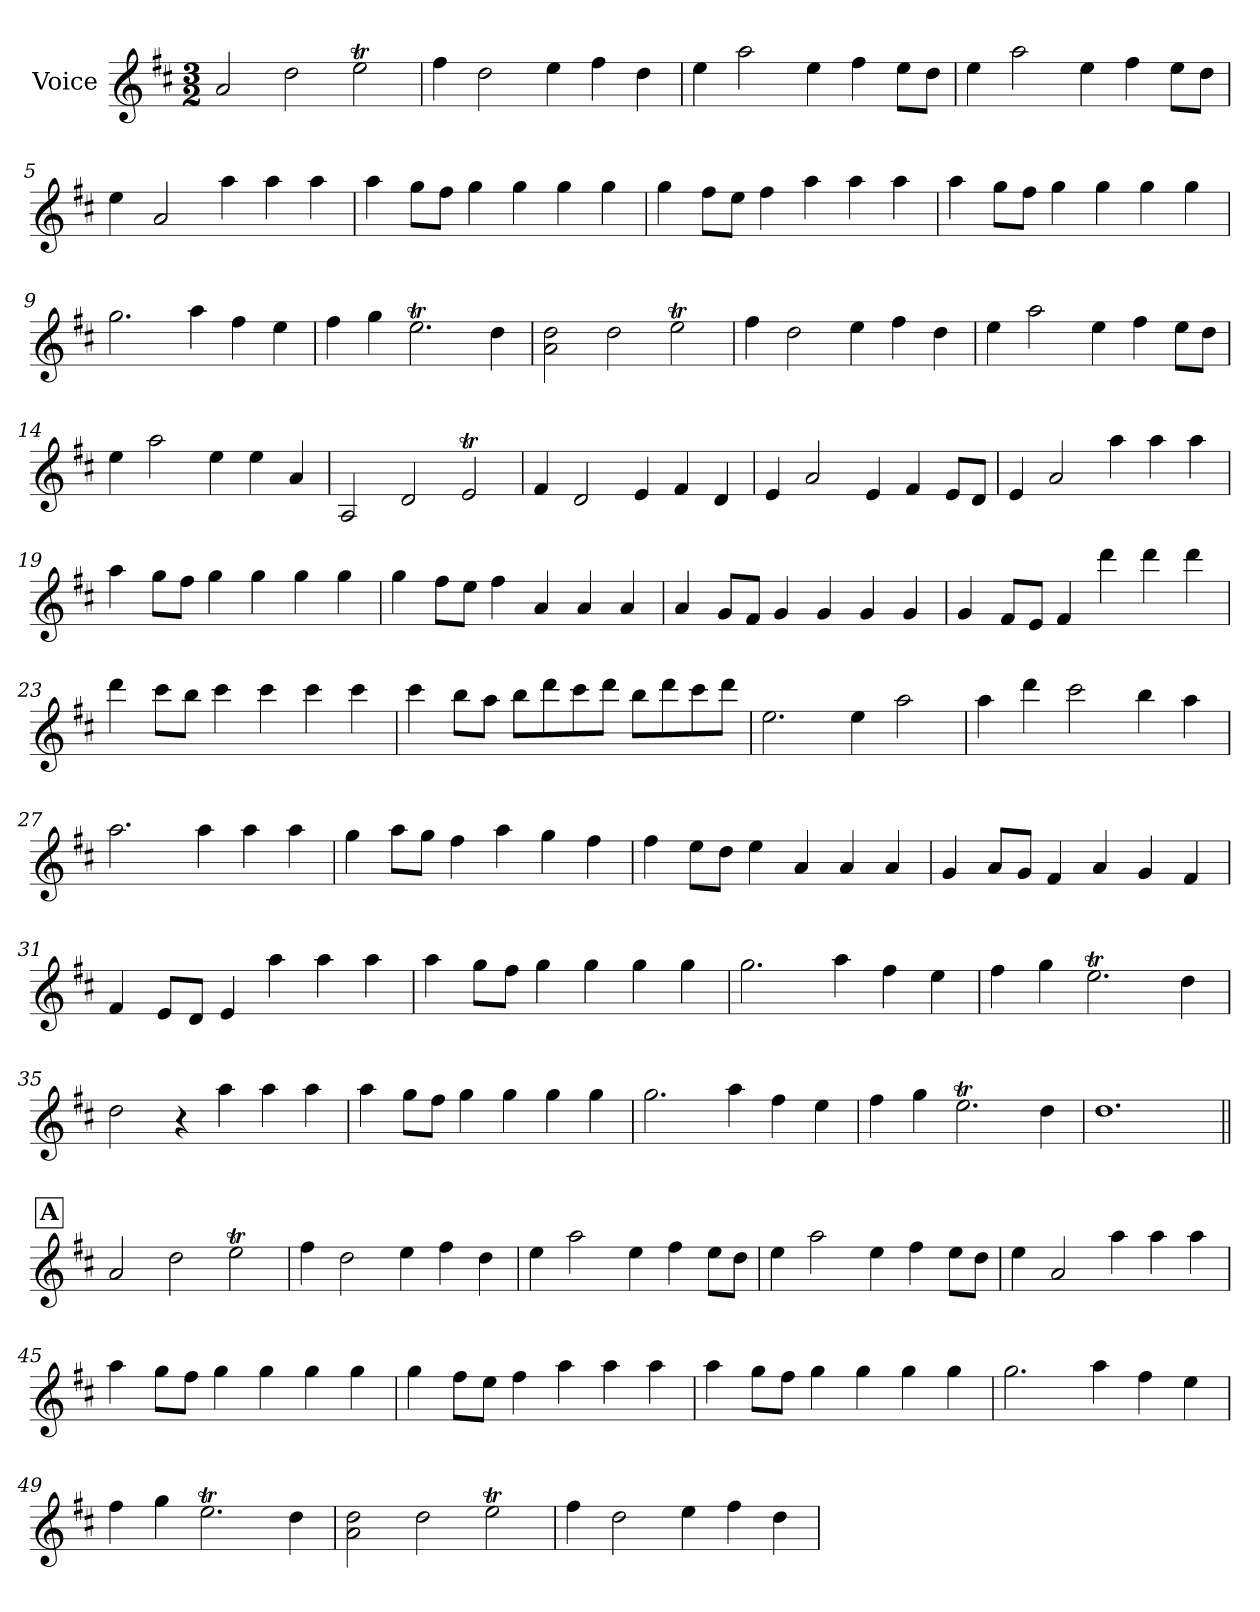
**kern
*part1
*staff1
*I"Voice
*I'Vc.
*clefG2
*k[f#c#]
*M3/2
*MM240
=1
2a
2dd
2eeT
=2
4ff#
2dd
4ee
4ff#
4dd
=3
4ee
2aa
4ee
4ff#
8eeL
8ddJ
=4
4ee
2aa
4ee
4ff#
8eeL
8ddJ
=5
4ee
2a
4aa
4aa
4aa
=6
4aa
8ggL
8ff#J
4gg
4gg
4gg
4gg
=7
4gg
8ff#L
8eeJ
4ff#
4aa
4aa
4aa
=8
4aa
8ggL
8ff#J
4gg
4gg
4gg
4gg
=9
2.gg
4aa
4ff#
4ee
=10
4ff#
4gg
2.eeT
4dd
=11
2a 2dd!
2dd
2eeT
=12
4ff#
2dd
4ee
4ff#
4dd
=13
4ee
2aa
4ee
4ff#
8eeL
8ddJ
=14
4ee
2aa
4ee
4ee
4a
=15
2A!
2d!
2eT!
=16
4f#!
2d!
4e!
4f#!
4d!
=17
4e!
2a!
4e!
4f#!
8e!L
8d!J
=18
4e!
2a!
4aa
4aa
4aa
=19
4aa
8ggL
8ff#J
4gg
4gg
4gg
4gg
=20
4gg
8ff#L
8eeJ
4ff#
4a!
4a!
4a!
=21
4a!
8g!L
8f#!J
4g!
4g!
4g!
4g!
=22
4g!
8f#!L
8e!J
4f#!
4ddd
4ddd
4ddd
=23
4ddd
8ccc#L
8bbJ
4ccc#
4ccc#
4ccc#
4ccc#
=24
4ccc#
8bbL
8aaJ
8bbL
8ddd
8ccc#
8dddJ
8bbL
8ddd
8ccc#
8dddJ
=25
2.ee
4ee
2aa
=26
4aa
4ddd
2ccc#
4bb
4aa
=27
2.aa
4aa
4aa
4aa
=28
4gg
8aaL
8ggJ
4ff#
4aa
4gg
4ff#
=29
4ff#
8eeL
8ddJ
4ee
4a!
4a!
4a!
=30
4g!
8a!L
8g!J
4f#!
4a!
4g!
4f#!
=31
4f#!
8e!L
8d!J
4e!
4aa
4aa
4aa
=32
4aa
8ggL
8ff#J
4gg
4gg
4gg
4gg
=33
2.gg
4aa
4ff#
4ee
=34
4ff#
4gg
2.eeT
4dd
=35
2dd
4r
4aa
4aa
4aa
=36
4aa
8ggL
8ff#J
4gg
4gg
4gg
4gg
=37
2.gg
4aa
4ff#
4ee
=38
4ff#
4gg
2.eeT
4dd
=39
1.dd
!!LO:REH:place=s1:a:B:fs=14:t=A
=40||
2a
2dd
2eeT
=41
4ff#
2dd
4ee
4ff#
4dd
=42
4ee
2aa
4ee
4ff#
8eeL
8ddJ
=43
4ee
2aa
4ee
4ff#
8eeL
8ddJ
=44
4ee
2a
4aa
4aa
4aa
=45
4aa
8ggL
8ff#J
4gg
4gg
4gg
4gg
=46
4gg
8ff#L
8eeJ
4ff#
4aa
4aa
4aa
=47
4aa
8ggL
8ff#J
4gg
4gg
4gg
4gg
=48
2.gg
4aa
4ff#
4ee
=49
4ff#
4gg
2.eeT
4dd
=50
2a 2dd!
2dd
2eeT
=51
4ff#
2dd
4ee
4ff#
4dd
=
*-
